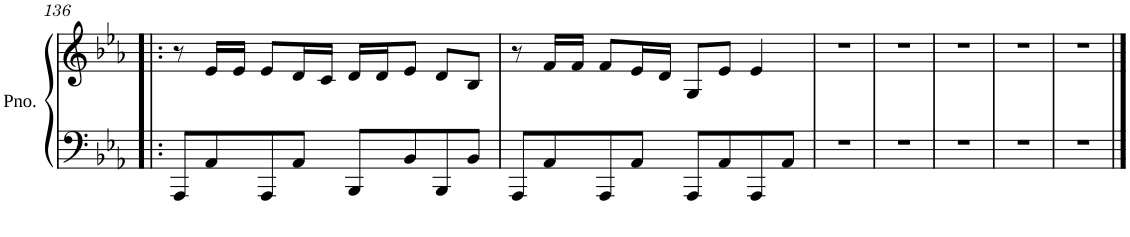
**kern	**kern
*part1	*part1
*staff2	*staff1
*I"Piano	*
*I'Pno.	*
!!LO:PB:g=z
*clefF4	*clefG2
*k[b-e-a-]	*k[b-e-a-]
*M4/4	*M4/4
=136!|:	=136!|:
8AAA-/L	8r
8AA-/	16e-/LL
.	16e-/JJ
8AAA-/	8e-/L
8AA-/J	16d/L
.	16c/JJ
8BBB-/L	16d/LL
.	16d/J
8BB-/	8e-/J
8BBB-/	8d/L
8BB-/J	8B-/J
=137	=137
8AAA-/L	8r
8AA-/	16f/LL
.	16f/JJ
8AAA-/	8f/L
8AA-/J	16e-/L
.	16d/JJ
8AAA-/L	8G/L
8AA-/	8e-/J
8AAA-/	4e-/
8AA-/J	.
=138	=138
1r	1r
=139	=139
1r	1r
=140	=140
1r	1r
=141	=141
1r	1r
=142	=142
1r	1r
==	==
*-	*-
